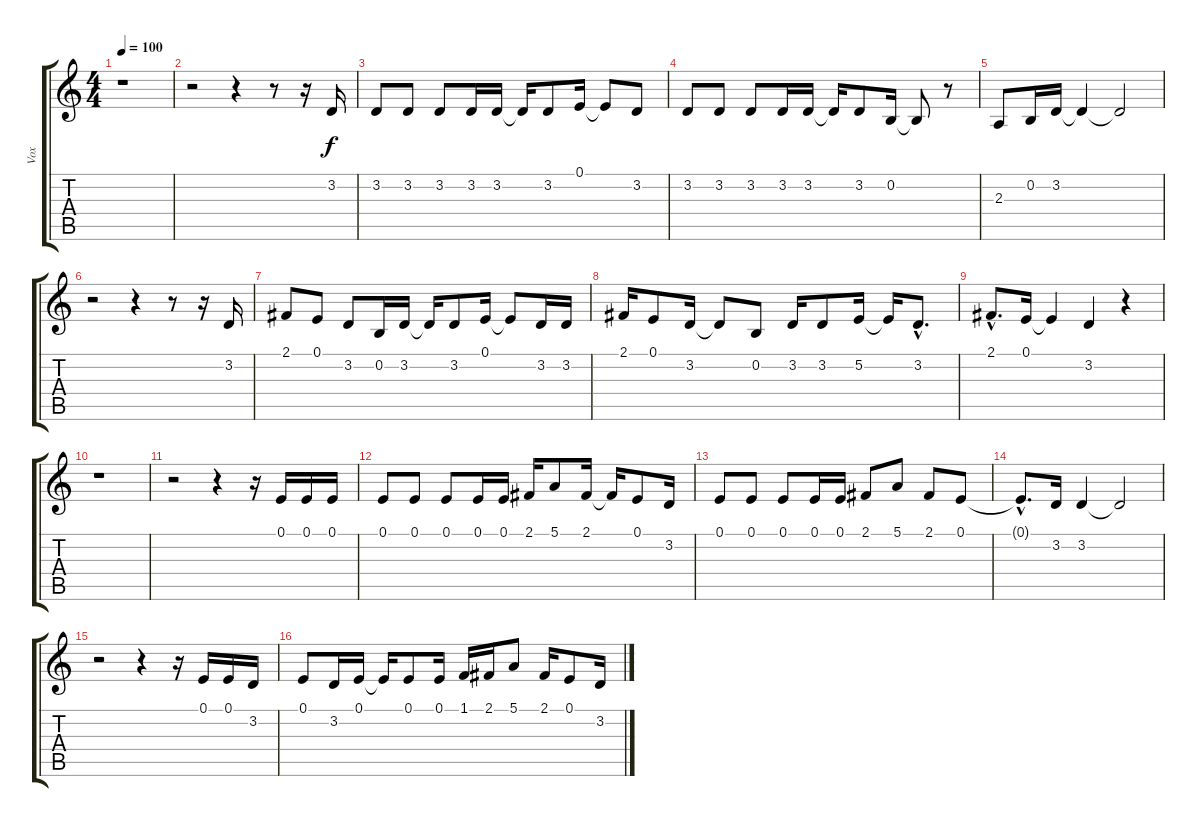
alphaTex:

\track ("Vox" "Vox") {instrument drawbarorgan}
\staff {score tabs}
\tuning (E4 B3 G3 D3 A2 E2) {hide}
\ts (4 4)
\tempo 100
\clef g2
\ks c
r.1{dy f} |
r.2 r.4 r.8 r.16 3.2.16 |
3.2.8 3.2.8 3.2.8 3.2.16 3.2.16 3.2{t}.16 3.2.8 0.1.16 0.1{t}.8 3.2.8 |
3.2.8 3.2.8 3.2.8 3.2.16 3.2.16 3.2{t}.16 3.2.8 0.2.16 0.2{t}.8 r.8 |
2.3.8 0.2.16 3.2.16 3.2{t}.4 3.2{t}.2 |
r.2 r.4 r.8 r.16 3.2.16 |
2.1.8 0.1.8 3.2.8 0.2.16 3.2.16 3.2{t}.16 3.2.8 0.1.16 0.1{t}.8 3.2.16 3.2.16 |
2.1.16 0.1.8 3.2.16 3.2{t}.8 0.2.8 3.2.16 3.2.8 5.2.16 5.2{t}.16 3.2{hac}.8{d} |
2.1{hac}.8{d} 0.1.16 0.1{t}.4 3.2.4 r.4 |
r.1 |
r.2 r.4 r.16 0.1.16 0.1.16 0.1.16 |
0.1.8 0.1.8 0.1.8 0.1.16 0.1.16 2.1.16 5.1.8 2.1.16 2.1{t}.16 0.1.8 3.2.16 |
0.1.8 0.1.8 0.1.8 0.1.16 0.1.16 2.1.8 5.1.8 2.1.8 0.1.8 |
0.1{hac t}.8{d} 3.2.16 3.2.4 3.2{t}.2 |
r.2 r.4 r.16 0.1.16 0.1.16 3.2.16 |
0.1.8 3.2.16 0.1.16 0.1{t}.16 0.1.8 0.1.16 1.1.16 2.1.16 5.1.8 2.1.16 0.1.8 3.2.16
